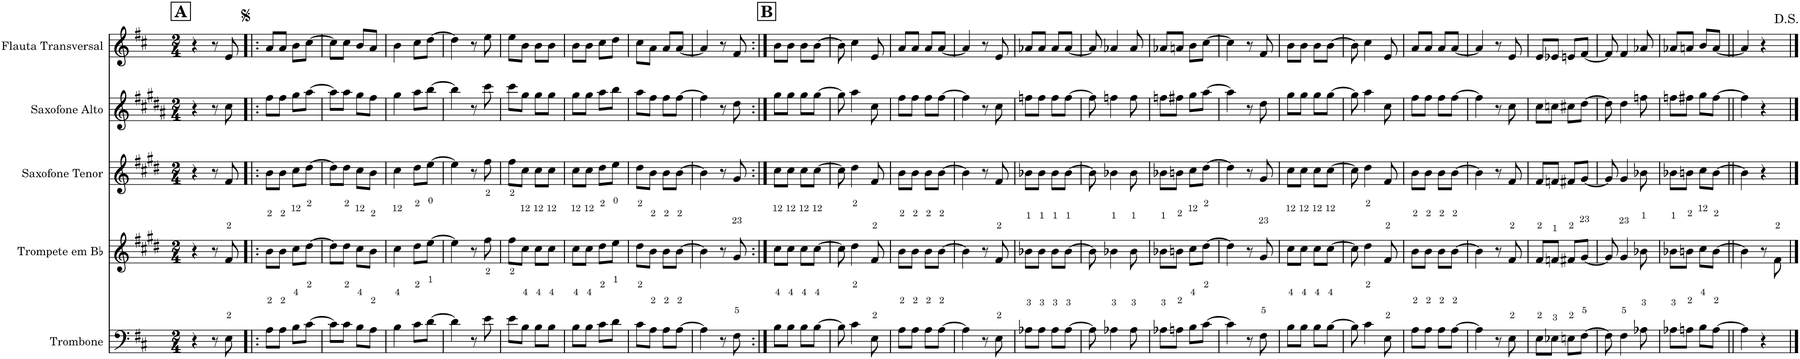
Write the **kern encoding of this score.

**kern	**kern	**kern	**kern	**kern
*part5	*part4	*part3	*part2	*part1
*staff5	*staff4	*staff3	*staff2	*staff1
*I"Trombone	*I"Trompete em Bb	*I"Saxofone Tenor	*I"Saxofone Alto	*I"Flauta Transversal
*I'Tbn.	*I'Tpt. em Bb	*I'Sax. Tn.	*	*I'Fl.
*clefF4	*clefG2	*clefG2	*clefG2	*clefG2
*	*Trd1c2	*Trd8c14	*Trd5c9	*
*k[f#c#]	*k[f#c#g#d#]	*k[f#c#g#d#]	*k[f#c#g#d#a#]	*k[f#c#]
*M2/4	*M2/4	*M2/4	*M2/4	*M2/4
!!LO:REH:place=s1:a:B:cj:fs=14:t=A
=1	=1	=1	=1	=1
4r	4r	4r	4r	4r
8r	8r	8r	8r	8r
8E\	8f#/	8f#/	8cc#\	8e/
=2!|:	=2!|:	=2!|:	=2!|:	=2!|:
8A\L	8b\L	8b\L	8ff#\L	8a/L
8A\J	8b\J	8b\J	8ff#\J	8a/J
8B\L	8cc#\L	8cc#\L	8gg#\L	8b\L
[8c#\J	[8dd#\J	[8dd#\J	[8aa#\J	[8cc#\J
=3	=3	=3	=3	=3
8c#\L]	8dd#\L]	8dd#\L]	8aa#\L]	8cc#\L]
8c#\J	8dd#\J	8dd#\J	8aa#\J	8cc#\J
8B\L	8cc#\L	8cc#\L	8gg#\L	8b/L
8A\J	8b\J	8b\J	8ff#\J	8a/J
=4	=4	=4	=4	=4
4B\	4cc#\	4cc#\	4gg#\	4b\
8c#\L	8dd#\L	8dd#\L	8aa#\L	8cc#\L
[8d\J	[8ee\J	[8ee\J	[8bb\J	[8dd\J
=5	=5	=5	=5	=5
4d\]	4ee\]	4ee\]	4bb\]	4dd\]
8r	8r	8r	8r	8r
8e\	8ff#\	8ff#\	8ccc#\	8ee\
=6	=6	=6	=6	=6
8e\L	8ff#\L	8ff#\L	8ccc#\L	8ee\L
8B\J	8cc#\J	8cc#\J	8gg#\J	8b\J
8B\L	8cc#\L	8cc#\L	8gg#\L	8b\L
8B\J	8cc#\J	8cc#\J	8gg#\J	8b\J
=7	=7	=7	=7	=7
8B\L	8cc#\L	8cc#\L	8gg#\L	8b\L
8B\J	8cc#\J	8cc#\J	8gg#\J	8b\J
8c#\L	8dd#\L	8dd#\L	8aa#\L	8cc#\L
8d\J	8ee\J	8ee\J	8bb\J	8dd\J
=8	=8	=8	=8	=8
8c#\L	8dd#\L	8dd#\L	8aa#\L	8cc#\L
8A\J	8b\J	8b\J	8ff#\J	8a\J
8A\L	8b\L	8b\L	8ff#\L	8a/L
[8A\J	[8b\J	[8b\J	[8ff#\J	[8a/J
=9	=9	=9	=9	=9
4A\]	4b\]	4b\]	4ff#\]	4a/]
8r	8r	8r	8r	8r
8F#\	8g#/	8g#/	8dd#\	8f#/
!!LO:REH:place=s1:a:B:cj:fs=14:t=B
=10:|!	=10:|!	=10:|!	=10:|!	=10:|!
8B\L	8cc#\L	8cc#\L	8gg#\L	8b\L
8B\J	8cc#\J	8cc#\J	8gg#\J	8b\J
8B\L	8cc#\L	8cc#\L	8gg#\L	8b\L
[8B\J	[8cc#\J	[8cc#\J	[8gg#\J	[8b\J
=11	=11	=11	=11	=11
8B\]	8cc#\]	8cc#\]	8gg#\]	8b\]
4c#\	4dd#\	4dd#\	4aa#\	4cc#\
8E\	8f#/	8f#/	8cc#\	8e/
=12	=12	=12	=12	=12
8A\L	8b\L	8b\L	8ff#\L	8a/L
8A\J	8b\J	8b\J	8ff#\J	8a/J
8A\L	8b\L	8b\L	8ff#\L	8a/L
[8A\J	[8b\J	[8b\J	[8ff#\J	[8a/J
=13	=13	=13	=13	=13
4A\]	4b\]	4b\]	4ff#\]	4a/]
8r	8r	8r	8r	8r
8E\	8f#/	8f#/	8cc#\	8e/
=14	=14	=14	=14	=14
8A-X\L	8b-X\L	8b-X\L	8ffn\L	8a-X/L
8A-\J	8b-\J	8b-\J	8ff\J	8a-/J
8A-\L	8b-\L	8b-\L	8ff\L	8a-/L
[8A-\J	[8b-\J	[8b-\J	[8ff\J	[8a-/J
=15	=15	=15	=15	=15
8A-\]	8b-\]	8b-\]	8ff\]	8a-/]
4A-X\	4b-X\	4b-X\	4ffn\	4a-X/
8A-\	8b-\	8b-\	8ff\	8a-/
=16	=16	=16	=16	=16
8A-X\L	8b-X\L	8b-X\L	8ffn\L	8a-X/L
8An\J	8bn\J	8bn\J	8ff#X\J	8an/J
8B\L	8cc#\L	8cc#\L	8gg#\L	8b\L
[8c#\J	[8dd#\J	[8dd#\J	[8aa#\J	[8cc#\J
=17	=17	=17	=17	=17
4c#\]	4dd#\]	4dd#\]	4aa#\]	4cc#\]
8r	8r	8r	8r	8r
8F#\	8g#/	8g#/	8dd#\	8f#/
=18	=18	=18	=18	=18
8B\L	8cc#\L	8cc#\L	8gg#\L	8b\L
8B\J	8cc#\J	8cc#\J	8gg#\J	8b\J
8B\L	8cc#\L	8cc#\L	8gg#\L	8b\L
[8B\J	[8cc#\J	[8cc#\J	[8gg#\J	[8b\J
=19	=19	=19	=19	=19
8B\]	8cc#\]	8cc#\]	8gg#\]	8b\]
4c#\	4dd#\	4dd#\	4aa#\	4cc#\
8E\	8f#/	8f#/	8cc#\	8e/
=20	=20	=20	=20	=20
8A\L	8b\L	8b\L	8ff#\L	8a/L
8A\J	8b\J	8b\J	8ff#\J	8a/J
8A\L	8b\L	8b\L	8ff#\L	8a/L
[8A\J	[8b\J	[8b\J	[8ff#\J	[8a/J
=21	=21	=21	=21	=21
4A\]	4b\]	4b\]	4ff#\]	4a/]
8r	8r	8r	8r	8r
8E\	8f#/	8f#/	8cc#\	8e/
=22	=22	=22	=22	=22
8E\L	8f#/L	8f#/L	8cc#\L	8e/L
8E-X\J	8fn/J	8fn/J	8ccn\J	8e-X/J
8En\L	8f#X/L	8f#X/L	8cc#X\L	8en/L
[8F#\J	[8g#/J	[8g#/J	[8dd#\J	[8f#/J
=23	=23	=23	=23	=23
8F#\]	8g#/]	8g#/]	8dd#\]	8f#/]
4F#\	4g#/	4g#/	4dd#\	4f#/
8A-X\	8b-X\	8b-X\	8ffn\	8a-X/
=24	=24	=24	=24	=24
8A-X\L	8b-X\L	8b-X\L	8ffn\L	8a-X/L
8An\J	8bn\J	8bn\J	8ff#X\J	8an/J
8B\L	8cc#\L	8cc#\L	8gg#\L	8b/L
[8A\J	[8b\J	[8b\J	[8ff#\J	[8a/J
=25||	=25||	=25||	=25||	=25||
4A\]	4b\]	4b\]	4ff#\]	4a/]
4r	8r	4r	4r	4r
.	8f#\	.	.	.
==	==	==	==	==
*-	*-	*-	*-	*-
